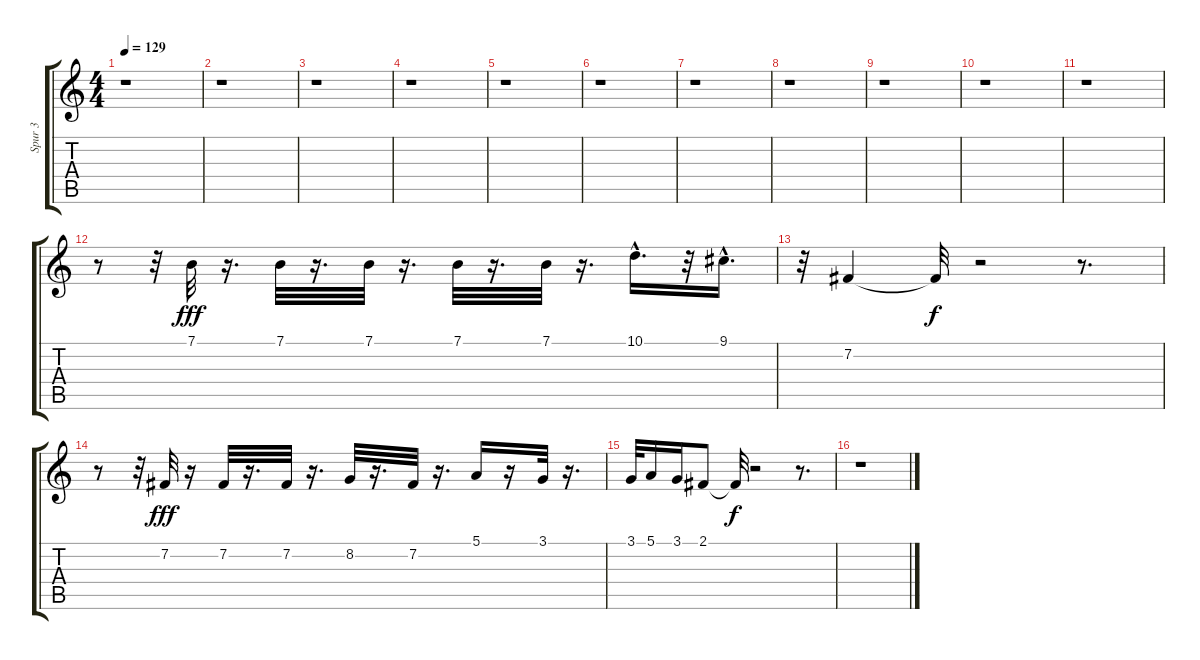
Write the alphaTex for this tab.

\track ("Spur 3" "Spur 3") {instrument vibraphone}
\staff {score tabs}
\tuning (E4 B3 G3 D3 A2 E2) {hide}
\ts (4 4)
\tempo 129
\clef g2
\ks c
r.1{dy f} |
r.1 |
r.1 |
r.1 |
r.1 |
r.1 |
r.1 |
r.1 |
r.1 |
r.1 |
r.1 |
r.8 r.32 7.1.32{dy fff} r.16{d} 7.1.32 r.16{d} 7.1.32 r.16{d} 7.1.32 r.16{d} 7.1.32 r.16{d} 10.1{hac}.16{d} r.32 9.1{hac}.16{d} |
r.32 7.2.4 7.2{t}.32{dy f} r.2 r.8{d} |
r.8 r.32 7.2.32{dy fff} r.16 7.2.32 r.16{d} 7.2.32 r.16{d} 8.2.32 r.16{d} 7.2.32 r.16{d} 5.1.16 r.16 3.1.32 r.16{d} |
3.1.32 5.1.16 3.1.16 2.1.8 2.1{t}.32{dy f} r.2 r.8{d} |
r.1
